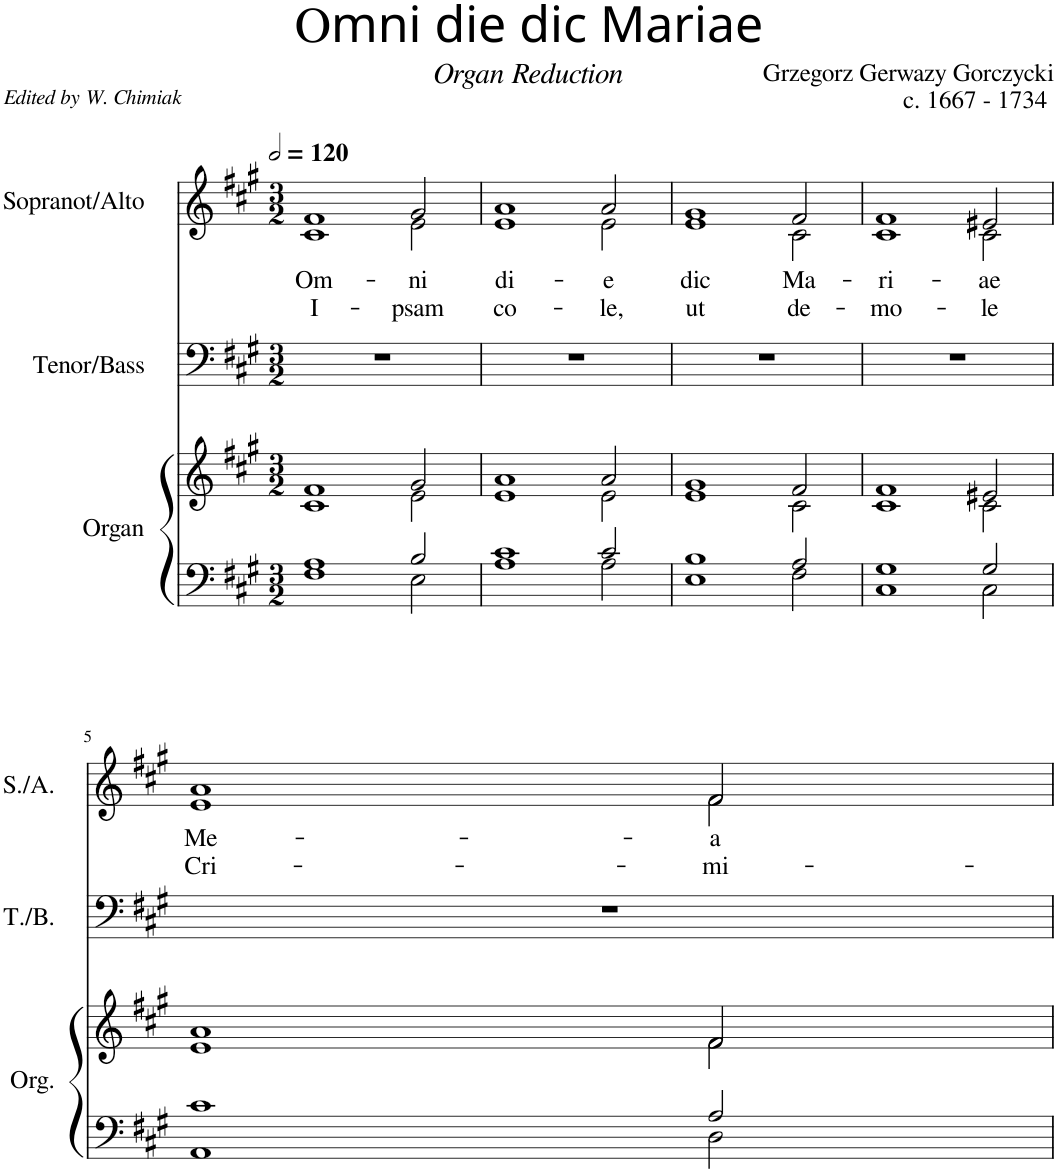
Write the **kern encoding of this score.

**kern	**kern	**kern	**kern	**text	**text
*part3	*part3	*part2	*part1	*part1	*part1
*staff4	*staff3	*staff2	*staff1	*staff1	*staff1
*I"Organ	*	*I"Tenor/Bass	*I"Sopranot/Alto	*	*
*I'Org.	*	*I'T./B.	*I'S./A.	*	*
*clefF4	*clefG2	*clefF4	*clefG2	*	*
*k[f#c#g#]	*k[f#c#g#]	*k[f#c#g#]	*k[f#c#g#]	*	*
*M3/2	*M3/2	*M3/2	*M3/2	*	*
*MM240	*MM240	*MM240	*MM240	*	*
=1	=1	=1	=1	=1	=1
*^	*^	*	*	*	*
*	*^	*	*	*	*	*	*
!	!	!	!	!	!	!	!LO:LY:b	!LO:LY:b
*	*	*	*	*	*	*^	*	*
1ryy	1A	1F#	1f#	1c#	1.r	1f#	1c#	Om-	I-
!	!	!	!	!	!	!	!	!LO:LY:b	!LO:LY:b
2ryy	2B/	2E\	2g#/	2e\	.	2g#/	2e\	-ni	-psam
=2	=2	=2	=2	=2	=2	=2	=2	=2	=2
!	!	!	!	!	!	!	!	!LO:LY:b	!LO:LY:b
1ryy	1c#	1A	1a	1e	1.r	1a	1e	di-	co-
!	!	!	!	!	!	!	!	!LO:LY:b	!LO:LY:b
2ryy	2c#/	2A\	2a/	2e\	.	2a/	2e\	-e	-le,
=3	=3	=3	=3	=3	=3	=3	=3	=3	=3
!	!	!	!	!	!	!	!	!LO:LY:b	!LO:LY:b
1ryy	1B	1E	1g#	1e	1.r	1g#	1e	dic	ut
!	!	!	!	!	!	!	!	!LO:LY:b	!LO:LY:b
2ryy	2A/	2F#\	2f#/	2c#\	.	2f#/	2c#\	Ma-	de-
=4	=4	=4	=4	=4	=4	=4	=4	=4	=4
!	!	!	!	!	!	!	!	!LO:LY:b	!LO:LY:b
1ryy	1G#	1C#	1f#	1c#	1.r	1f#	1c#	-ri-	-mo-
!	!	!	!	!	!	!	!	!LO:LY:b	!LO:LY:b
2ryy	2G#/	2C#\	2e#X/	2c#\	.	2e#X/	2c#\	-ae	-le
!!LO:LB:g=z	!!
=5	=5	=5	=5	=5	=5	=5	=5	=5	=5
!	!	!	!	!	!	!	!	!LO:LY:b	!LO:LY:b
1ryy	1c#	1AA	1a	1e	1.r	1a	1e	Me-	Cri-
!	!	!	!	!	!	!	!	!LO:LY:b	!LO:LY:b
2ryy	2A/	2D\	2f#/	2f#\	.	2f#/	2f#\	-a	-mi-
*v	*v	*v	*	*	*	*v	*v	*	*
*	*v	*v	*	*	*	*
=	=	=	=	=	=
*-	*-	*-	*-	*-	*-
